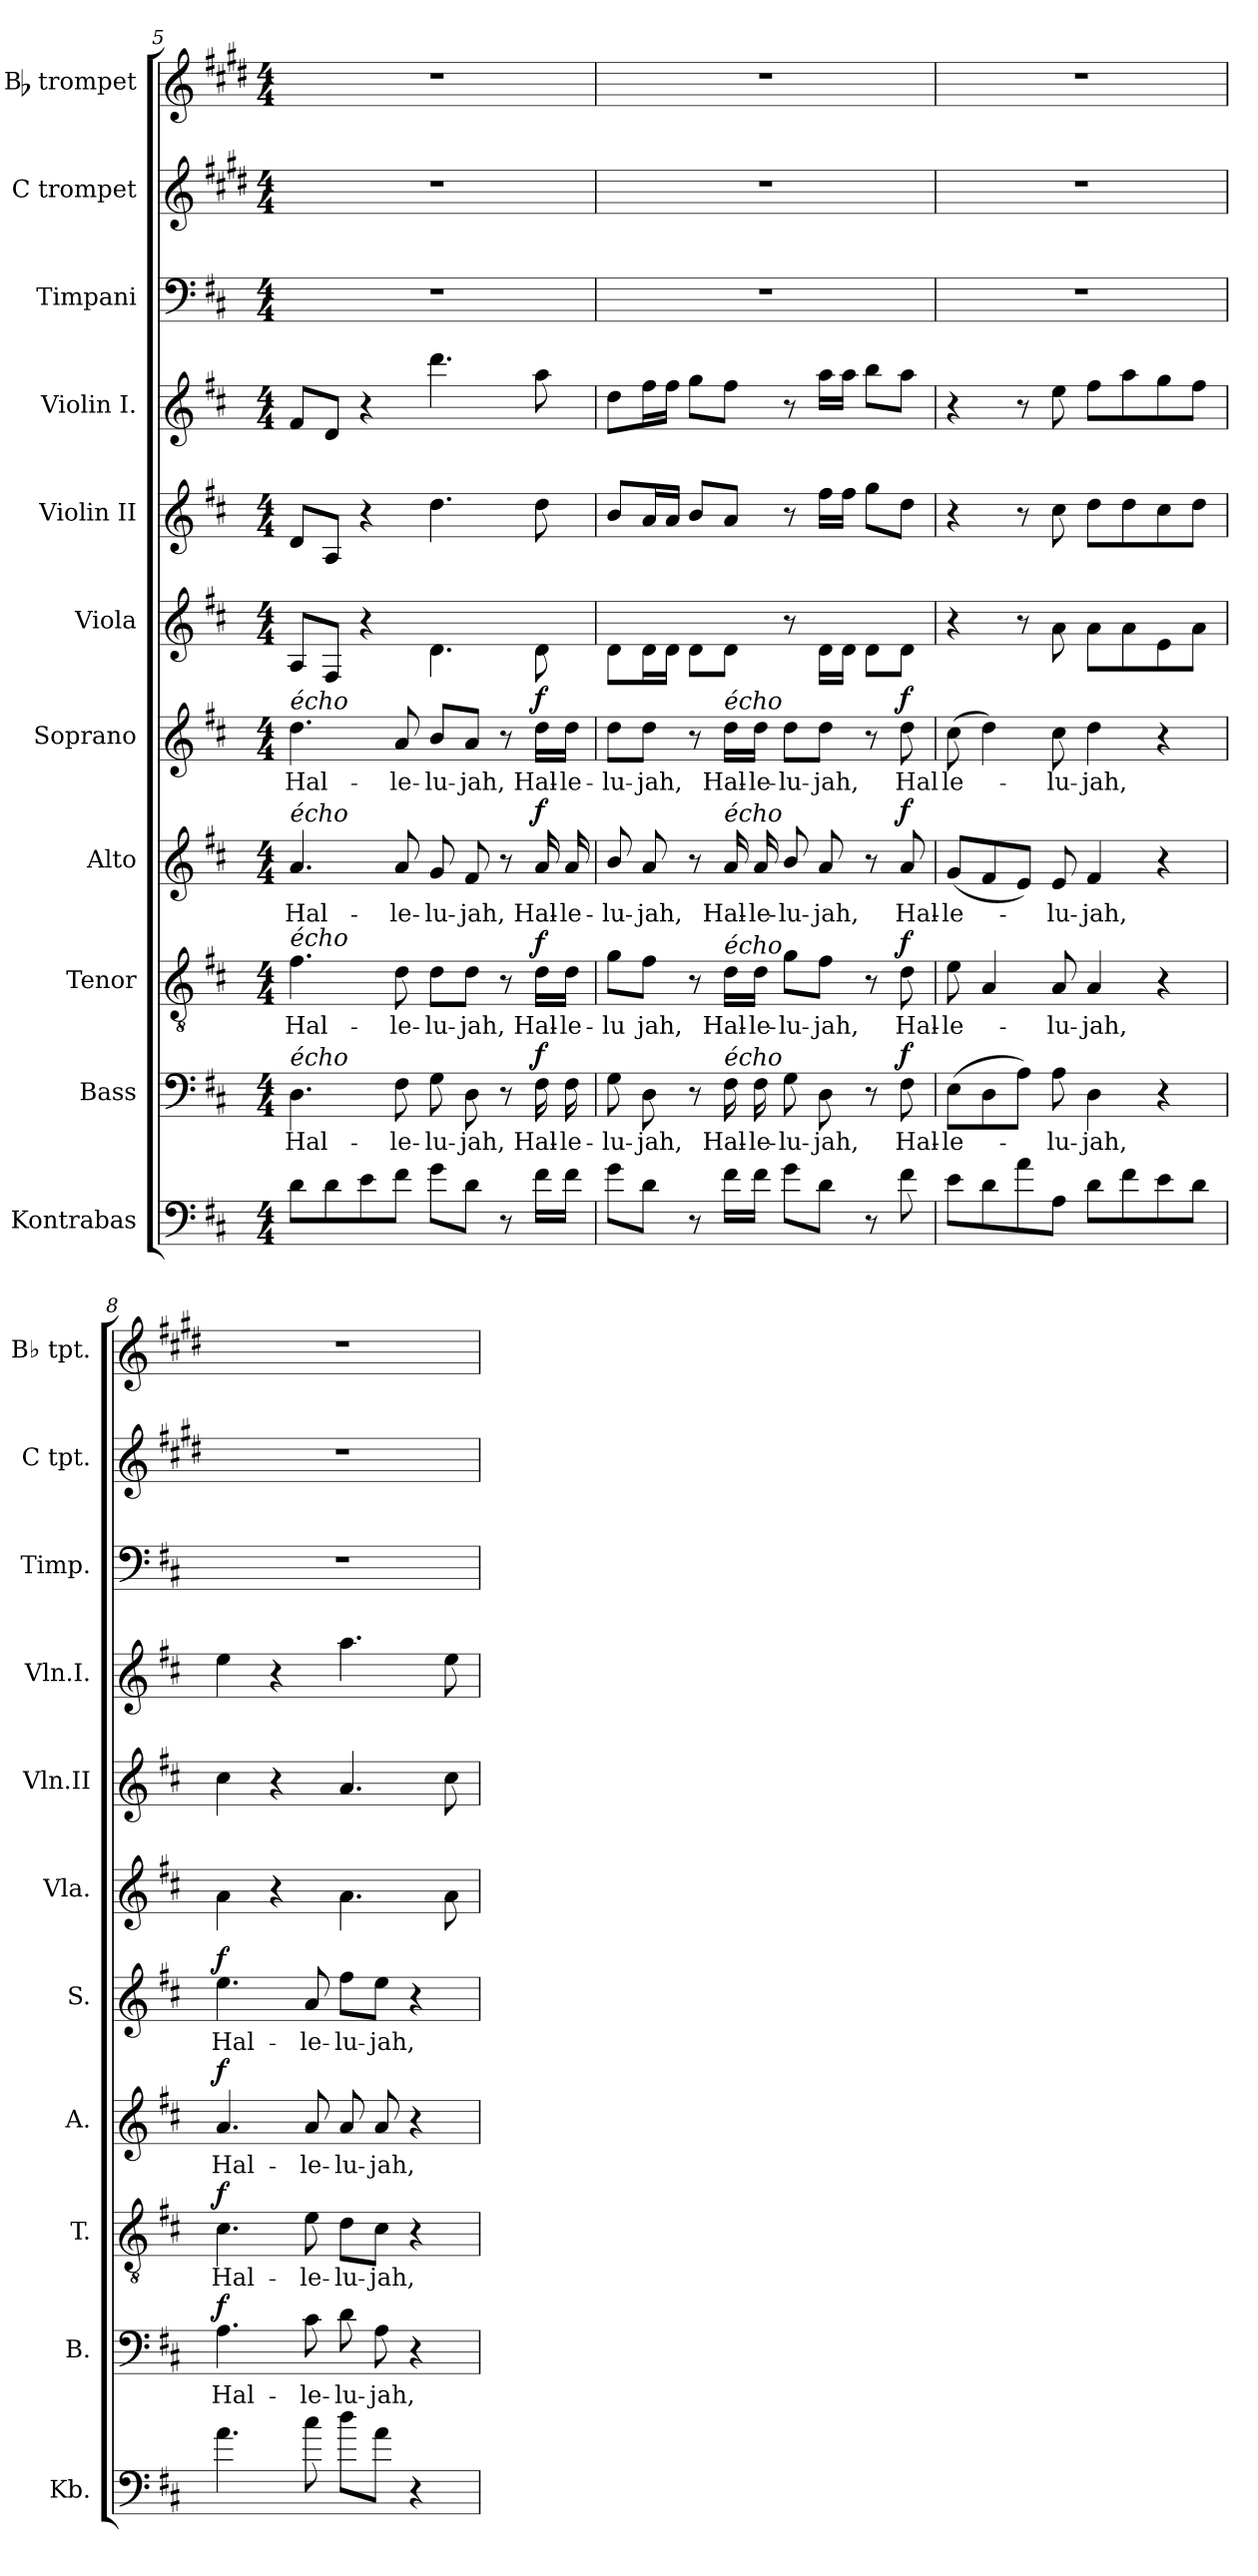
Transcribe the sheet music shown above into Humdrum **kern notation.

**kern	**kern	**text	**dynam	**kern	**text	**dynam	**kern	**text	**dynam	**kern	**text	**dynam	**kern	**kern	**kern	**kern	**kern	**kern
*part11	*part10	*part10	*part10	*part9	*part9	*part9	*part8	*part8	*part8	*part7	*part7	*part7	*part6	*part5	*part4	*part3	*part2	*part1
*staff11	*staff10	*staff10	*staff10	*staff9	*staff9	*staff9	*staff8	*staff8	*staff8	*staff7	*staff7	*staff7	*staff6	*staff5	*staff4	*staff3	*staff2	*staff1
*I"Kontrabas	*I"Bass	*	*	*I"Tenor	*	*	*I"Alto	*	*	*I"Soprano	*	*	*I"Viola	*I"Violin II	*I"Violin I.	*I"Timpani	*I"C trompet	*I"Bb trompet
*I'Kb.	*I'B.	*	*	*I'T.	*	*	*I'A.	*	*	*I'S.	*	*	*I'Vla.	*I'Vln.II	*I'Vln.I.	*I'Timp.	*I'C tpt.	*I'Bb tpt.
*clefF4	*clefF4	*	*	*clefGv2	*	*	*clefG2	*	*	*clefG2	*	*	*clefG2	*clefG2	*clefG2	*clefF4	*clefG2	*clefG2
*ITrd7c12	*	*	*	*	*	*	*	*	*	*	*	*	*	*	*	*	*ITrd1c2	*ITrd1c2
*k[f#c#]	*k[f#c#]	*	*	*k[f#c#]	*	*	*k[f#c#]	*	*	*k[f#c#]	*	*	*k[f#c#]	*k[f#c#]	*k[f#c#]	*k[f#c#]	*k[f#c#]	*k[f#c#]
*M4/4	*M4/4	*	*	*M4/4	*	*	*M4/4	*	*	*M4/4	*	*	*M4/4	*M4/4	*M4/4	*M4/4	*M4/4	*M4/4
=5	=5	=5	=5	=5	=5	=5	=5	=5	=5	=5	=5	=5	=5	=5	=5	=5	=5	=5
!	!	!	!	!	!	!	!	!	!	!LO:TX:a:i:t=écho	!	!	!	!	!	!	!	!
!	!	!	!	!	!	!	!LO:TX:a:i:t=écho	!	!	!	!	!	!	!	!	!	!	!
!	!	!	!	!LO:TX:a:i:t=écho	!	!	!	!	!	!	!	!	!	!	!	!	!	!
!	!LO:TX:a:i:t=écho	!	!	!	!	!	!	!	!	!	!	!	!	!	!	!	!	!
!	!	!LO:LY:b	!	!	!LO:LY:b	!	!	!LO:LY:b	!	!	!LO:LY:b	!	!	!	!	!	!	!
8D\L	4.D\	Hal-	.	4.f#\	Hal-	.	4.a/	Hal-	.	4.dd\	Hal-	.	8A/L	8d/L	8f#/L	1r	1r	1r
8D\	.	.	.	.	.	.	.	.	.	.	.	.	8F#/J	8A/J	8d/J	.	.	.
8E\	.	.	.	.	.	.	.	.	.	.	.	.	4r	4r	4r	.	.	.
!	!	!LO:LY:b	!	!	!LO:LY:b	!	!	!LO:LY:b	!	!	!LO:LY:b	!	!	!	!	!	!	!
8F#\J	8F#\	-le-	.	8d\	-le-	.	8a/	-le-	.	8a/	-le-	.	.	.	.	.	.	.
!	!	!LO:LY:b	!	!	!LO:LY:b	!	!	!LO:LY:b	!	!	!LO:LY:b	!	!	!	!	!	!	!
8G\L	8G\	-lu-	.	8d\L	-lu-	.	8g/	-lu-	.	8b/L	-lu-	.	4.d\	4.dd\	4.ddd\	.	.	.
!	!	!LO:LY:b	!	!	!LO:LY:b	!	!	!LO:LY:b	!	!	!LO:LY:b	!	!	!	!	!	!	!
8D\J	8D\	-jah,	.	8d\J	-jah,	.	8f#/	-jah,	.	8a/J	-jah,	.	.	.	.	.	.	.
8r	8r	.	.	8r	.	.	8r	.	.	8r	.	.	.	.	.	.	.	.
!	!	!LO:LY:b	!LO:DY:a	!	!LO:LY:b	!LO:DY:a	!	!LO:LY:b	!LO:DY:a	!	!LO:LY:b	!LO:DY:a	!	!	!	!	!	!
16F#\LL	16F#\	Hal-	f	16d\LL	Hal-	f	16a/	Hal-	f	16dd\LL	Hal-	f	8d\	8dd\	8aa\	.	.	.
!	!	!LO:LY:b	!	!	!LO:LY:b	!	!	!LO:LY:b	!	!	!LO:LY:b	!	!	!	!	!	!	!
16F#\JJ	16F#\	-le-	.	16d\JJ	-le-	.	16a/	-le-	.	16dd\JJ	-le-	.	.	.	.	.	.	.
!!LO:PB:g=z
=6	=6	=6	=6	=6	=6	=6	=6	=6	=6	=6	=6	=6	=6	=6	=6	=6	=6	=6
!	!	!LO:LY:b	!	!	!LO:LY:b	!	!	!LO:LY:b	!	!	!LO:LY:b	!	!	!	!	!	!	!
8G\L	8G\	-lu-	.	8g\L	-lu	.	8b/	-lu-	.	8dd\L	-lu-	.	8d\L	8b/L	8dd\L	1r	1r	1r
!	!	!LO:LY:b	!	!	!LO:LY:b	!	!	!LO:LY:b	!	!	!LO:LY:b	!	!	!	!	!	!	!
8D\J	8D\	-jah,	.	8f#\J	jah,	.	8a/	-jah,	.	8dd\J	-jah,	.	16d\L	16a/L	16ff#\L	.	.	.
.	.	.	.	.	.	.	.	.	.	.	.	.	16d\JJ	16a/JJ	16ff#\JJ	.	.	.
8r	8r	.	.	8r	.	.	8r	.	.	8r	.	.	8d\L	8b/L	8gg\L	.	.	.
!	!	!	!	!	!	!	!	!	!	!LO:TX:a:i:t=écho	!	!	!	!	!	!	!	!
!	!	!	!	!	!	!	!LO:TX:a:i:t=écho	!	!	!	!	!	!	!	!	!	!	!
!	!	!	!	!LO:TX:a:i:t=écho	!	!	!	!	!	!	!	!	!	!	!	!	!	!
!	!LO:TX:a:i:t=écho	!	!	!	!	!	!	!	!	!	!	!	!	!	!	!	!	!
!	!	!LO:LY:b	!	!	!LO:LY:b	!	!	!LO:LY:b	!	!	!LO:LY:b	!	!	!	!	!	!	!
16F#\LL	16F#\	Hal-	.	16d\LL	Hal-	.	16a/	Hal-	.	16dd\LL	Hal-	.	8d\J	8a/J	8ff#\J	.	.	.
!	!	!LO:LY:b	!	!	!LO:LY:b	!	!	!LO:LY:b	!	!	!LO:LY:b	!	!	!	!	!	!	!
16F#\JJ	16F#\	-le-	.	16d\JJ	-le-	.	16a/	-le-	.	16dd\JJ	-le-	.	.	.	.	.	.	.
!	!	!LO:LY:b	!	!	!LO:LY:b	!	!	!LO:LY:b	!	!	!LO:LY:b	!	!	!	!	!	!	!
8G\L	8G\	-lu-	.	8g\L	-lu-	.	8b/	-lu-	.	8dd\L	-lu-	.	8r	8r	8r	.	.	.
!	!	!LO:LY:b	!	!	!LO:LY:b	!	!	!LO:LY:b	!	!	!LO:LY:b	!	!	!	!	!	!	!
8D\J	8D\	-jah,	.	8f#\J	-jah,	.	8a/	-jah,	.	8dd\J	-jah,	.	16d\LL	16ff#\LL	16aa\LL	.	.	.
.	.	.	.	.	.	.	.	.	.	.	.	.	16d\JJ	16ff#\JJ	16aa\JJ	.	.	.
8r	8r	.	.	8r	.	.	8r	.	.	8r	.	.	8d\L	8gg\L	8bb\L	.	.	.
!	!	!LO:LY:b	!LO:DY:a	!	!LO:LY:b	!LO:DY:a	!	!LO:LY:b	!LO:DY:a	!	!LO:LY:b	!LO:DY:a	!	!	!	!	!	!
8F#\	8F#\	Hal-	f	8d\	Hal-	f	8a/	Hal-	f	8dd\	Hal	f	8d\J	8dd\J	8aa\J	.	.	.
=7	=7	=7	=7	=7	=7	=7	=7	=7	=7	=7	=7	=7	=7	=7	=7	=7	=7	=7
!	!	!LO:LY:b	!	!	!LO:LY:b	!	!	!LO:LY:b	!	!	!LO:LY:b	!	!	!	!	!	!	!
8E\L	(8E\L	-le-	.	8e\	-le-	.	(8g/L	-le-	.	(8cc#\	le-	.	4r	4r	4r	1r	1r	1r
8D\	8D\	.	.	4A/	.	.	8f#/	.	.	4dd\)	.	.	.	.	.	.	.	.
8A\	8A\J)	.	.	.	.	.	8e/J)	.	.	.	.	.	8r	8r	8r	.	.	.
!	!	!LO:LY:b	!	!	!LO:LY:b	!	!	!LO:LY:b	!	!	!LO:LY:b	!	!	!	!	!	!	!
8AA\J	8A\	-lu-	.	8A/	-lu-	.	8e/	-lu-	.	8cc#\	-lu-	.	8a\	8cc#\	8ee\	.	.	.
!	!	!LO:LY:b	!	!	!LO:LY:b	!	!	!LO:LY:b	!	!	!LO:LY:b	!	!	!	!	!	!	!
8D\L	4D\	-jah,	.	4A/	-jah,	.	4f#/	-jah,	.	4dd\	-jah,	.	8a\L	8dd\L	8ff#\L	.	.	.
8F#\	.	.	.	.	.	.	.	.	.	.	.	.	8a\	8dd\	8aa\	.	.	.
8E\	4r	.	.	4r	.	.	4r	.	.	4r	.	.	8e\	8cc#\	8gg\	.	.	.
8D\J	.	.	.	.	.	.	.	.	.	.	.	.	8a\J	8dd\J	8ff#\J	.	.	.
=8	=8	=8	=8	=8	=8	=8	=8	=8	=8	=8	=8	=8	=8	=8	=8	=8	=8	=8
!	!	!LO:LY:b	!LO:DY:a	!	!LO:LY:b	!LO:DY:a	!	!LO:LY:b	!LO:DY:a	!	!LO:LY:b	!LO:DY:a	!	!	!	!	!	!
4.A\	4.A\	Hal-	f	4.c#\	Hal-	f	4.a/	Hal-	f	4.ee\	Hal-	f	4a\	4cc#\	4ee\	1r	1r	1r
.	.	.	.	.	.	.	.	.	.	.	.	.	4r	4r	4r	.	.	.
!	!	!LO:LY:b	!	!	!LO:LY:b	!	!	!LO:LY:b	!	!	!LO:LY:b	!	!	!	!	!	!	!
8c#\	8c#\	-le-	.	8e\	-le-	.	8a/	-le-	.	8a/	-le-	.	.	.	.	.	.	.
!	!	!LO:LY:b	!	!	!LO:LY:b	!	!	!LO:LY:b	!	!	!LO:LY:b	!	!	!	!	!	!	!
8d\L	8d\	-lu-	.	8d\L	-lu-	.	8a/	-lu-	.	8ff#\L	-lu-	.	4.a\	4.a/	4.aa\	.	.	.
!	!	!LO:LY:b	!	!	!LO:LY:b	!	!	!LO:LY:b	!	!	!LO:LY:b	!	!	!	!	!	!	!
8A\J	8A\	-jah,	.	8c#\J	-jah,	.	8a/	-jah,	.	8ee\J	-jah,	.	.	.	.	.	.	.
4r	4r	.	.	4r	.	.	4r	.	.	4r	.	.	.	.	.	.	.	.
.	.	.	.	.	.	.	.	.	.	.	.	.	8a\	8cc#\	8ee\	.	.	.
=	=	=	=	=	=	=	=	=	=	=	=	=	=	=	=	=	=	=
*-	*-	*-	*-	*-	*-	*-	*-	*-	*-	*-	*-	*-	*-	*-	*-	*-	*-	*-
